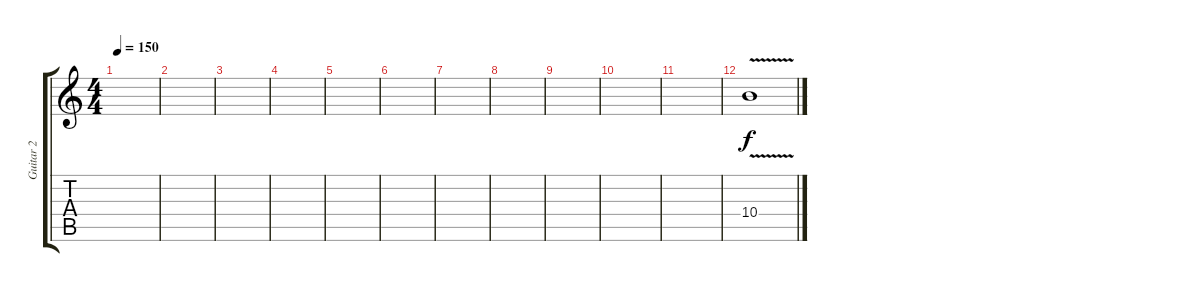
\track ("Guitar 2" "Guitar 2") {instrument distortionguitar}
\staff {score tabs}
\tuning (Eb4 Bb3 Gb3 Db3 Ab2 Eb2) {hide}
\ts (4 4)
\tempo 150
\clef g2
\ks c
|
|
|
|
|
|
|
|
|
|
|
10.4{v}.1
